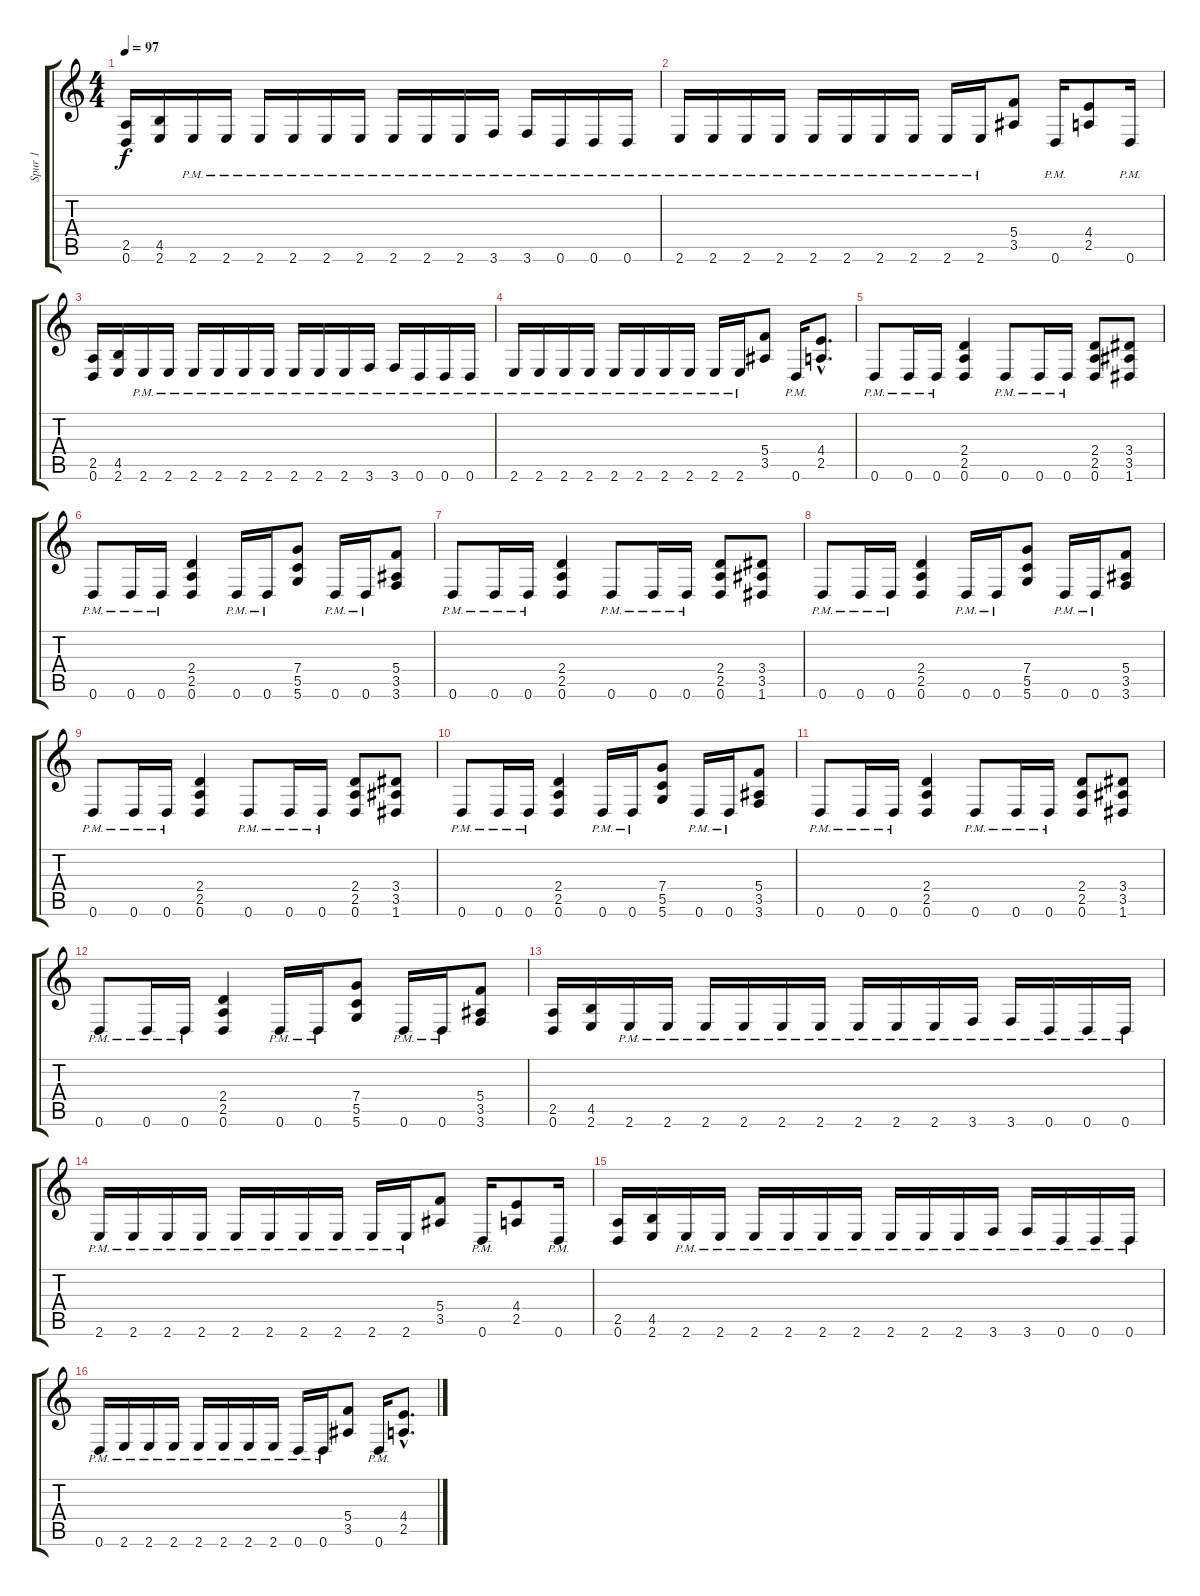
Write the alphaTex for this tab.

\track ("Spur 1" "Spur 1") {instrument distortionguitar}
\staff {score tabs}
\tuning (D4 A3 F3 C3 G2 D2) {hide}
\ts (4 4)
\tempo 97
\clef g2
\ks c
(2.5 0.6).16{dy f} (4.5 2.6).16 2.6{pm}.16 2.6{pm}.16 2.6{pm}.16 2.6{pm}.16 2.6{pm}.16 2.6{pm}.16 2.6{pm}.16 2.6{pm}.16 2.6{pm}.16 3.6{pm}.16 3.6{pm}.16 0.6{pm}.16 0.6{pm}.16 0.6{pm}.16 |
2.6{pm}.16 2.6{pm}.16 2.6{pm}.16 2.6{pm}.16 2.6{pm}.16 2.6{pm}.16 2.6{pm}.16 2.6{pm}.16 2.6{pm}.16 2.6{pm}.16 (5.4 3.5).8 0.6{pm}.16 (4.4 2.5).8 0.6{pm}.16 |
(2.5 0.6).16 (4.5 2.6).16 2.6{pm}.16 2.6{pm}.16 2.6{pm}.16 2.6{pm}.16 2.6{pm}.16 2.6{pm}.16 2.6{pm}.16 2.6{pm}.16 2.6{pm}.16 3.6{pm}.16 3.6{pm}.16 0.6{pm}.16 0.6{pm}.16 0.6{pm}.16 |
2.6{pm}.16 2.6{pm}.16 2.6{pm}.16 2.6{pm}.16 2.6{pm}.16 2.6{pm}.16 2.6{pm}.16 2.6{pm}.16 2.6{pm}.16 2.6{pm}.16 (5.4 3.5).8 0.6{pm}.16 (4.4{hac} 2.5{hac}).8{d} |
0.6{pm}.8 0.6{pm}.16 0.6{pm}.16 (2.4 2.5 0.6).4 0.6{pm}.8 0.6{pm}.16 0.6{pm}.16 (2.4 2.5 0.6).8 (3.4 3.5 1.6).8 |
0.6{pm}.8 0.6{pm}.16 0.6{pm}.16 (2.4 2.5 0.6).4 0.6{pm}.16 0.6{pm}.16 (7.4 5.5 5.6).8 0.6{pm}.16 0.6{pm}.16 (5.4 3.5 3.6).8 |
0.6{pm}.8 0.6{pm}.16 0.6{pm}.16 (2.4 2.5 0.6).4 0.6{pm}.8 0.6{pm}.16 0.6{pm}.16 (2.4 2.5 0.6).8 (3.4 3.5 1.6).8 |
0.6{pm}.8 0.6{pm}.16 0.6{pm}.16 (2.4 2.5 0.6).4 0.6{pm}.16 0.6{pm}.16 (7.4 5.5 5.6).8 0.6{pm}.16 0.6{pm}.16 (5.4 3.5 3.6).8 |
0.6{pm}.8 0.6{pm}.16 0.6{pm}.16 (2.4 2.5 0.6).4 0.6{pm}.8 0.6{pm}.16 0.6{pm}.16 (2.4 2.5 0.6).8 (3.4 3.5 1.6).8 |
0.6{pm}.8 0.6{pm}.16 0.6{pm}.16 (2.4 2.5 0.6).4 0.6{pm}.16 0.6{pm}.16 (7.4 5.5 5.6).8 0.6{pm}.16 0.6{pm}.16 (5.4 3.5 3.6).8 |
0.6{pm}.8 0.6{pm}.16 0.6{pm}.16 (2.4 2.5 0.6).4 0.6{pm}.8 0.6{pm}.16 0.6{pm}.16 (2.4 2.5 0.6).8 (3.4 3.5 1.6).8 |
0.6{pm}.8 0.6{pm}.16 0.6{pm}.16 (2.4 2.5 0.6).4 0.6{pm}.16 0.6{pm}.16 (7.4 5.5 5.6).8 0.6{pm}.16 0.6{pm}.16 (5.4 3.5 3.6).8 |
(2.5 0.6).16 (4.5 2.6).16 2.6{pm}.16 2.6{pm}.16 2.6{pm}.16 2.6{pm}.16 2.6{pm}.16 2.6{pm}.16 2.6{pm}.16 2.6{pm}.16 2.6{pm}.16 3.6{pm}.16 3.6{pm}.16 0.6{pm}.16 0.6{pm}.16 0.6{pm}.16 |
2.6{pm}.16 2.6{pm}.16 2.6{pm}.16 2.6{pm}.16 2.6{pm}.16 2.6{pm}.16 2.6{pm}.16 2.6{pm}.16 2.6{pm}.16 2.6{pm}.16 (5.4 3.5).8 0.6{pm}.16 (4.4 2.5).8 0.6{pm}.16 |
(2.5 0.6).16 (4.5 2.6).16 2.6{pm}.16 2.6{pm}.16 2.6{pm}.16 2.6{pm}.16 2.6{pm}.16 2.6{pm}.16 2.6{pm}.16 2.6{pm}.16 2.6{pm}.16 3.6{pm}.16 3.6{pm}.16 0.6{pm}.16 0.6{pm}.16 0.6{pm}.16 |
0.6{pm}.16 2.6{pm}.16 2.6{pm}.16 2.6{pm}.16 2.6{pm}.16 2.6{pm}.16 2.6{pm}.16 2.6{pm}.16 0.6{pm}.16 0.6{pm}.16 (5.4 3.5).8 0.6{pm}.16 (4.4{hac} 2.5{hac}).8{d}
